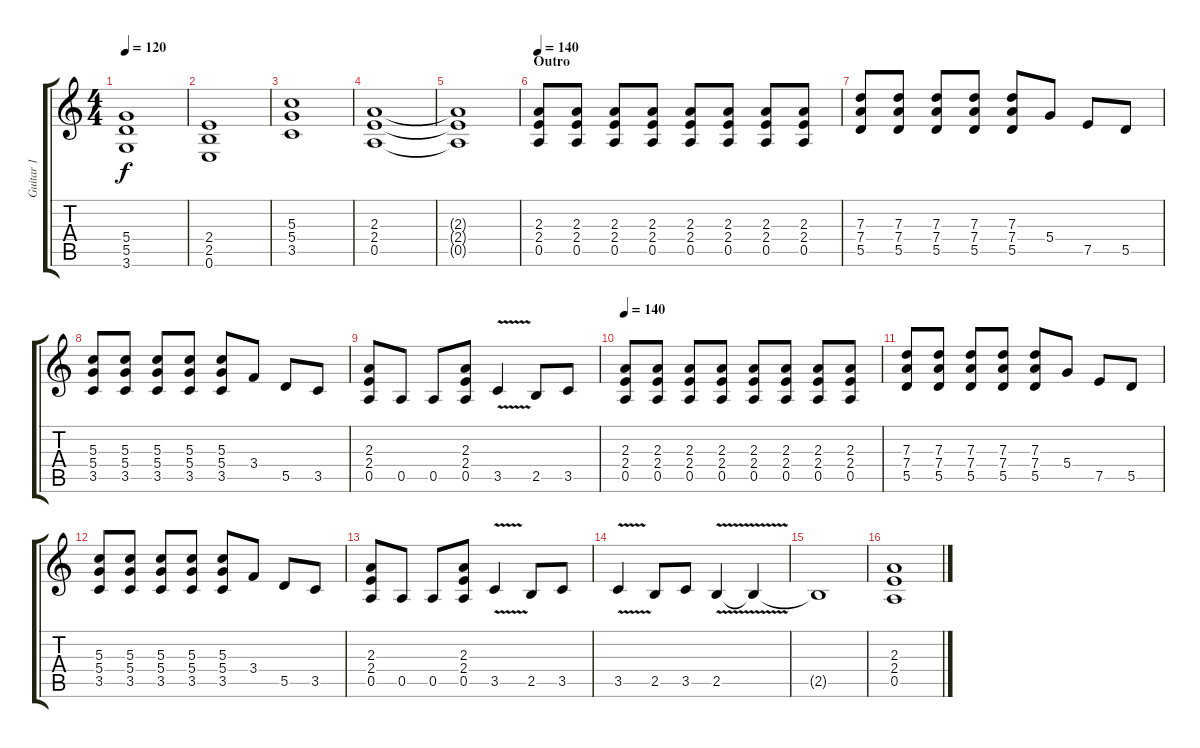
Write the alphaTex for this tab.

\track ("Guitar 1" "Guitar 1") {instrument distortionguitar}
\staff {score tabs}
\tuning (E4 B3 G3 D3 A2 E2) {hide}
\ts (4 4)
\tempo 120
\clef g2
\ks c
(5.4 5.5 3.6).1{dy f} |
(2.4 2.5 0.6).1{balance 16} |
(5.3 5.4 3.5).1 |
(2.3 2.4 0.5).1 |
(2.3{t} 2.4{t} 0.5{t}).1{volume 10} |
\section ("" "Outro")
\tempo 140
(2.3 2.4 0.5).8{volume 16} (2.3 2.4 0.5).8 (2.3 2.4 0.5).8 (2.3 2.4 0.5).8 (2.3 2.4 0.5).8 (2.3 2.4 0.5).8 (2.3 2.4 0.5).8 (2.3 2.4 0.5).8 |
(7.3 7.4 5.5).8 (7.3 7.4 5.5).8 (7.3 7.4 5.5).8 (7.3 7.4 5.5).8 (7.3 7.4 5.5).8 5.4.8 7.5.8 5.5.8 |
(5.3 5.4 3.5).8 (5.3 5.4 3.5).8 (5.3 5.4 3.5).8 (5.3 5.4 3.5).8 (5.3 5.4 3.5).8 3.4.8 5.5.8 3.5.8 |
(2.3 2.4 0.5).8 0.5.8 0.5.8 (2.3 2.4 0.5).8 3.5{v}.4 2.5.8 3.5.8 |
\tempo 140
(2.3 2.4 0.5).8{volume 16} (2.3 2.4 0.5).8 (2.3 2.4 0.5).8 (2.3 2.4 0.5).8 (2.3 2.4 0.5).8 (2.3 2.4 0.5).8 (2.3 2.4 0.5).8 (2.3 2.4 0.5).8 |
(7.3 7.4 5.5).8 (7.3 7.4 5.5).8 (7.3 7.4 5.5).8 (7.3 7.4 5.5).8 (7.3 7.4 5.5).8 5.4.8 7.5.8 5.5.8 |
(5.3 5.4 3.5).8 (5.3 5.4 3.5).8 (5.3 5.4 3.5).8 (5.3 5.4 3.5).8 (5.3 5.4 3.5).8 3.4.8 5.5.8 3.5.8 |
(2.3 2.4 0.5).8 0.5.8 0.5.8 (2.3 2.4 0.5).8 3.5{v}.4 2.5.8 3.5.8 |
3.5{v}.4 2.5.8 3.5.8 2.5{v}.4 2.5{t}.4 |
2.5{t}.1 |
(2.3 2.4 0.5).1
